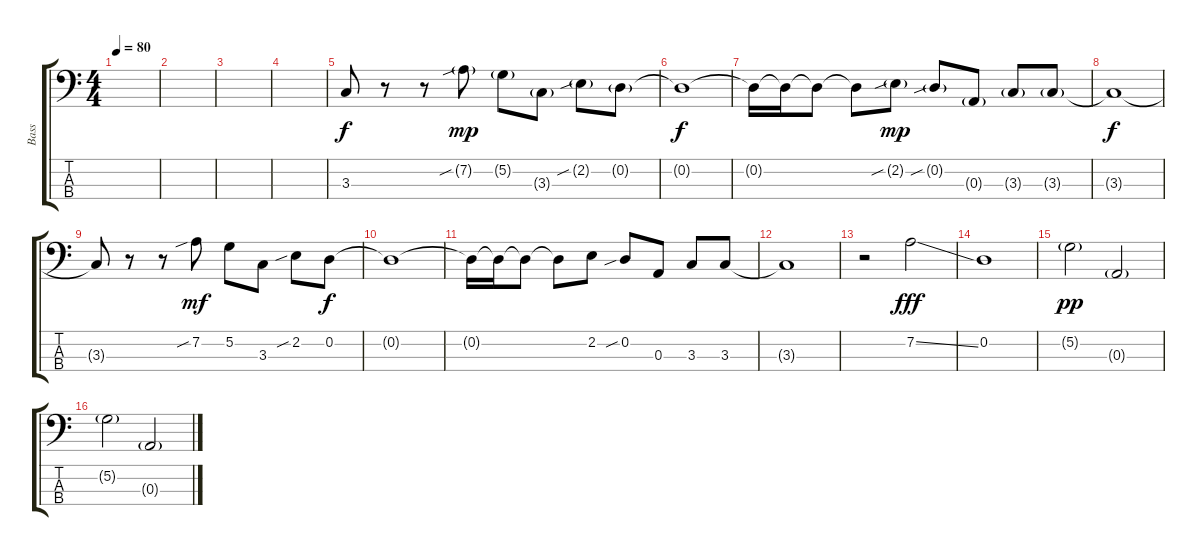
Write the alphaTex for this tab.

\track ("Bass " "Bass ") {instrument fretlessbass}
\staff {score tabs}
\tuning (G2 D2 A1 E1) {hide}
\ts (4 4)
\tempo 80
\clef f4
\ks c
|
|
|
|
3.3.8 r.8 r.8 7.2{sib g}.8{dy mp} 5.2{g}.8 3.3{g}.8 2.2{sib g}.8 0.2{g}.8 |
0.2{t}.1{dy f} |
0.2{t}.16 0.2{t}.16 0.2{t}.8 0.2{t}.8 2.2{sib g}.8{dy mp} 0.2{sib g}.8 0.3{g}.8 3.3{g}.8 3.3{g}.8 |
3.3{t}.1{dy f} |
3.3{t}.8 r.8 r.8 7.2{sib}.8{dy mf} 5.2.8 3.3.8 2.2{sib}.8 0.2.8{dy f} |
0.2{t}.1 |
0.2{t}.16 0.2{t}.16 0.2{t}.8 0.2{t}.8 2.2.8 0.2{sib}.8 0.3.8 3.3.8 3.3.8 |
3.3{t}.1 |
r.2 7.2{ss}.2{dy fff} |
0.2.1 |
5.2{g}.2{dy pp} 0.3{g}.2 |
5.2{g}.2 0.3{g}.2
